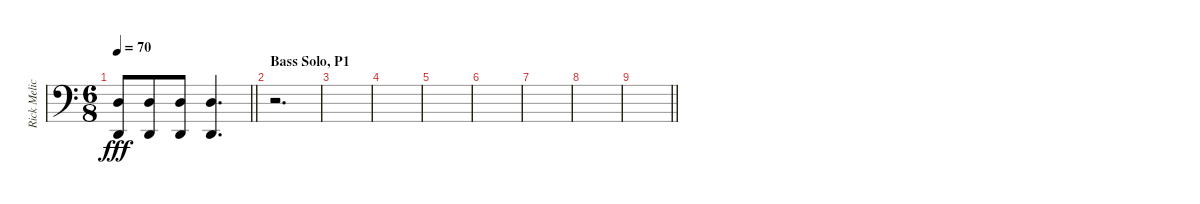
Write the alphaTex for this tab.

\track ("Rick Melick left Hand" "Rick Melic") {instrument brightacousticpiano}
\staff {score}
\tuning (Bb3 Gb3 Db3 Ab2 Eb2 Bb1 F1) {hide}
\ts (6 8)
\tempo 70
\clef f4
\barLineRight lightlight
\ks c
(6.4 4.6).8{dy fff} (6.4 4.6).8 (6.4 4.6).8 (6.4 4.6).4{d} |
\section ("" "Bass Solo, P1")
r.2{d} |
|
|
|
|
|
|
\barLineRight lightlight
